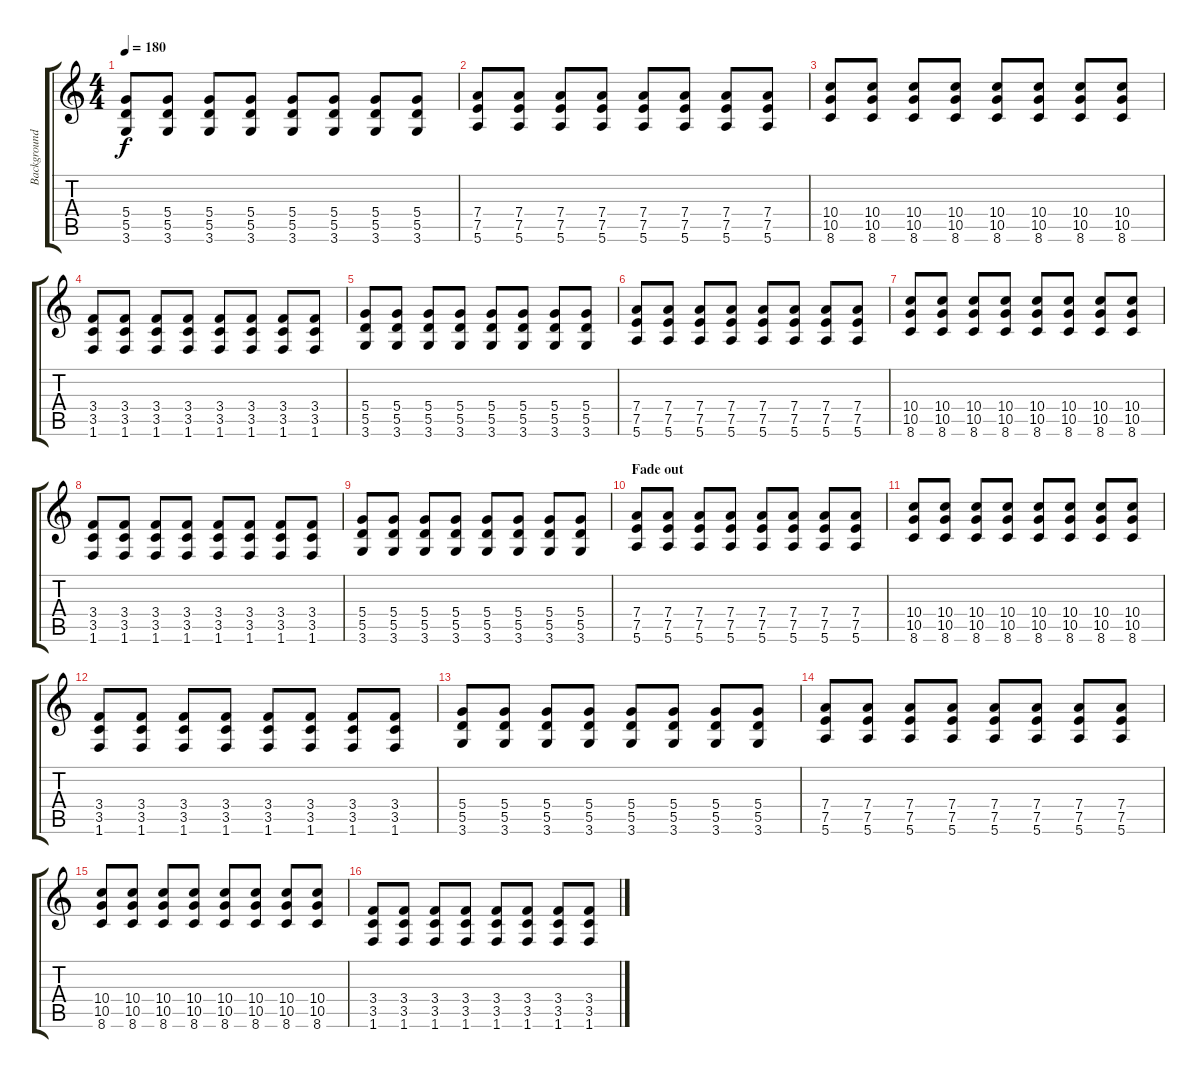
\track ("Background Guitar" "Background") {instrument overdrivenguitar}
\staff {score tabs}
\tuning (E4 B3 G3 D3 A2 E2) {hide}
\ts (4 4)
\tempo 180
\clef g2
\ks c
(5.4 5.5 3.6).8{dy f} (5.4 5.5 3.6).8 (5.4 5.5 3.6).8 (5.4 5.5 3.6).8 (5.4 5.5 3.6).8 (5.4 5.5 3.6).8 (5.4 5.5 3.6).8 (5.4 5.5 3.6).8 |
(7.4 7.5 5.6).8 (7.4 7.5 5.6).8 (7.4 7.5 5.6).8 (7.4 7.5 5.6).8 (7.4 7.5 5.6).8 (7.4 7.5 5.6).8 (7.4 7.5 5.6).8 (7.4 7.5 5.6).8 |
(10.4 10.5 8.6).8 (10.4 10.5 8.6).8 (10.4 10.5 8.6).8 (10.4 10.5 8.6).8 (10.4 10.5 8.6).8 (10.4 10.5 8.6).8 (10.4 10.5 8.6).8 (10.4 10.5 8.6).8 |
(3.4 3.5 1.6).8 (3.4 3.5 1.6).8 (3.4 3.5 1.6).8 (3.4 3.5 1.6).8 (3.4 3.5 1.6).8 (3.4 3.5 1.6).8 (3.4 3.5 1.6).8 (3.4 3.5 1.6).8 |
(5.4 5.5 3.6).8 (5.4 5.5 3.6).8 (5.4 5.5 3.6).8 (5.4 5.5 3.6).8 (5.4 5.5 3.6).8 (5.4 5.5 3.6).8 (5.4 5.5 3.6).8 (5.4 5.5 3.6).8 |
(7.4 7.5 5.6).8 (7.4 7.5 5.6).8 (7.4 7.5 5.6).8 (7.4 7.5 5.6).8 (7.4 7.5 5.6).8 (7.4 7.5 5.6).8 (7.4 7.5 5.6).8 (7.4 7.5 5.6).8 |
(10.4 10.5 8.6).8 (10.4 10.5 8.6).8 (10.4 10.5 8.6).8 (10.4 10.5 8.6).8 (10.4 10.5 8.6).8 (10.4 10.5 8.6).8 (10.4 10.5 8.6).8 (10.4 10.5 8.6).8 |
(3.4 3.5 1.6).8 (3.4 3.5 1.6).8 (3.4 3.5 1.6).8 (3.4 3.5 1.6).8 (3.4 3.5 1.6).8 (3.4 3.5 1.6).8 (3.4 3.5 1.6).8 (3.4 3.5 1.6).8 |
(5.4 5.5 3.6).8 (5.4 5.5 3.6).8 (5.4 5.5 3.6).8 (5.4 5.5 3.6).8 (5.4 5.5 3.6).8 (5.4 5.5 3.6).8 (5.4 5.5 3.6).8 (5.4 5.5 3.6).8 |
\section ("" "Fade out")
(7.4 7.5 5.6).8 (7.4 7.5 5.6).8 (7.4 7.5 5.6).8 (7.4 7.5 5.6).8 (7.4 7.5 5.6).8 (7.4 7.5 5.6).8 (7.4 7.5 5.6).8 (7.4 7.5 5.6).8 |
(10.4 10.5 8.6).8 (10.4 10.5 8.6).8 (10.4 10.5 8.6).8 (10.4 10.5 8.6).8 (10.4 10.5 8.6).8 (10.4 10.5 8.6).8 (10.4 10.5 8.6).8 (10.4 10.5 8.6).8 |
(3.4 3.5 1.6).8 (3.4 3.5 1.6).8 (3.4 3.5 1.6).8 (3.4 3.5 1.6).8 (3.4 3.5 1.6).8 (3.4 3.5 1.6).8 (3.4 3.5 1.6).8 (3.4 3.5 1.6).8 |
(5.4 5.5 3.6).8 (5.4 5.5 3.6).8 (5.4 5.5 3.6).8 (5.4 5.5 3.6).8 (5.4 5.5 3.6).8 (5.4 5.5 3.6).8 (5.4 5.5 3.6).8 (5.4 5.5 3.6).8 |
(7.4 7.5 5.6).8 (7.4 7.5 5.6).8 (7.4 7.5 5.6).8 (7.4 7.5 5.6).8 (7.4 7.5 5.6).8 (7.4 7.5 5.6).8 (7.4 7.5 5.6).8 (7.4 7.5 5.6).8 |
(10.4 10.5 8.6).8 (10.4 10.5 8.6).8 (10.4 10.5 8.6).8 (10.4 10.5 8.6).8 (10.4 10.5 8.6).8 (10.4 10.5 8.6).8 (10.4 10.5 8.6).8 (10.4 10.5 8.6).8 |
(3.4 3.5 1.6).8 (3.4 3.5 1.6).8 (3.4 3.5 1.6).8 (3.4 3.5 1.6).8 (3.4 3.5 1.6).8 (3.4 3.5 1.6).8 (3.4 3.5 1.6).8 (3.4{ss} 3.5{ss} 1.6{ss}).8
